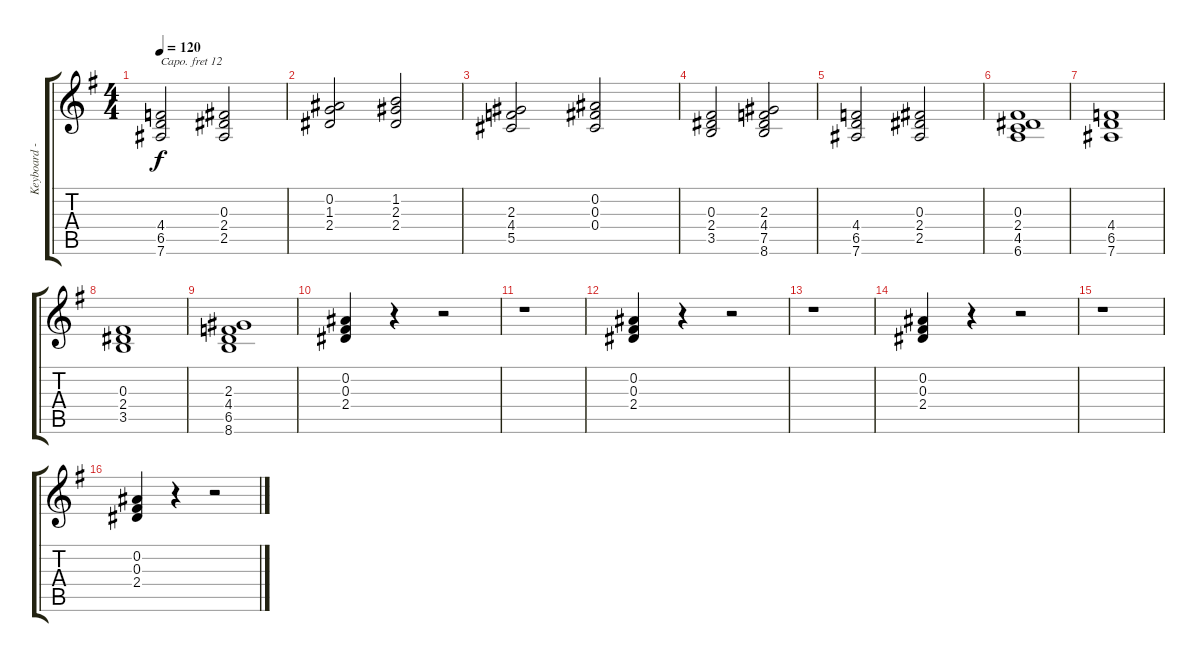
\track ("Keyboard - Derek Sherinian" "Keyboard -") {instrument choiraahs}
\staff {score tabs}
\capo 12
\tuning (Eb4 Bb3 Gb3 Db3 Ab2 Eb2) {hide}
\ts (4 4)
\tempo 120
\clef g2
\ks eminor
(4.4 6.5 7.6).2{dy f} (0.3 2.4 2.5).2 |
(0.2 1.3 2.4).2 (1.2 2.3 2.4).2 |
(2.3 4.4 5.5).2 (0.2 0.3 0.4).2 |
(0.3 2.4 3.5).2 (2.3 4.4 7.5 8.6).2 |
(4.4 6.5 7.6).2 (0.3 2.4 2.5).2 |
(0.3 2.4 4.5 6.6).1 |
(4.4 6.5 7.6).1 |
(0.3 2.4 3.5).1 |
(2.3 4.4 6.5 8.6).1 |
(0.2 0.3 2.4).4 r.4 r.2 |
r.1 |
(0.2 0.3 2.4).4 r.4 r.2 |
r.1 |
(0.2 0.3 2.4).4 r.4 r.2 |
r.1 |
(0.2 0.3 2.4).4 r.4 r.2
